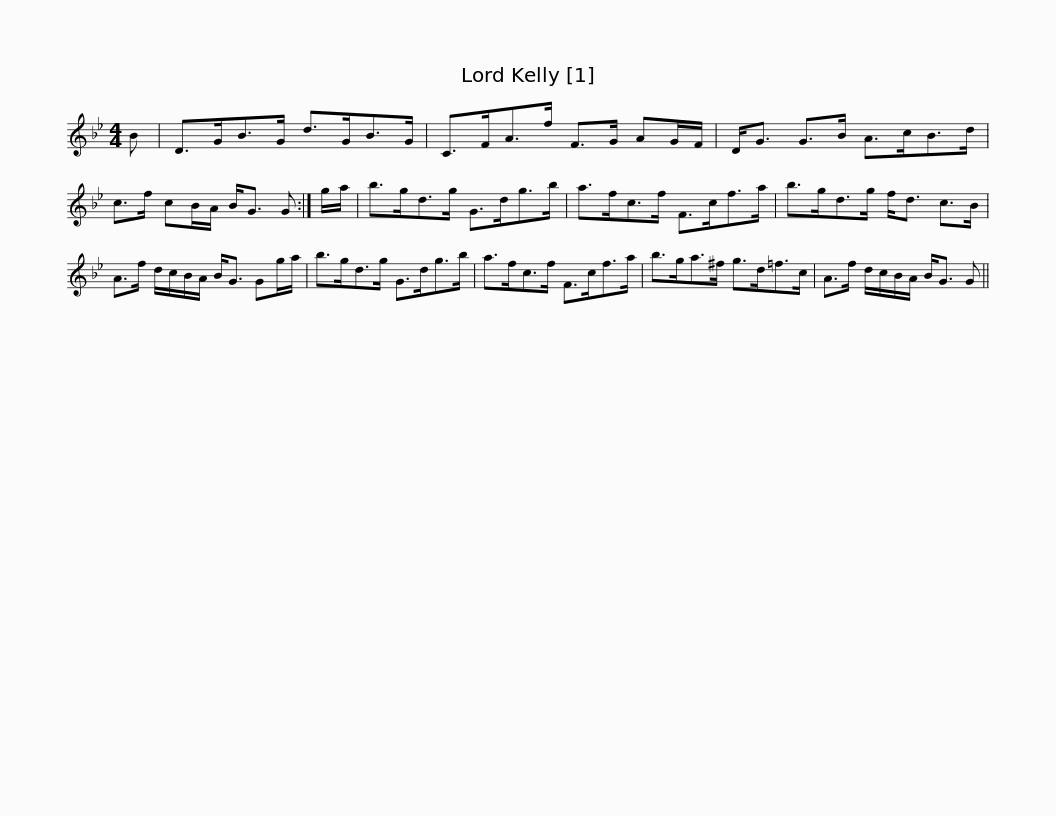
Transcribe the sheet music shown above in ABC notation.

X:1
L:1/8
M:4/4
I:linebreak $
K:Gmin
V:1 treble
V:1
 B | D>GB>G d>GB>G | C>FA>f F>G AG/F/ | D<G G>B A>cB>d | c>f cB/A/ B<G G :| %5
 g/a/ |$ b>gd>g G>dg>b | a>fc>f F>cf>a | b>gd>g f<d c>B | A>f d/c/B/A/ B<G Gg/a/ |$ %10
 b>gd>g G>dg>b | a>fc>f F>cf>a | b>ga>^f g>d=f>c | A>f d/c/B/A/ B<G G || %14
